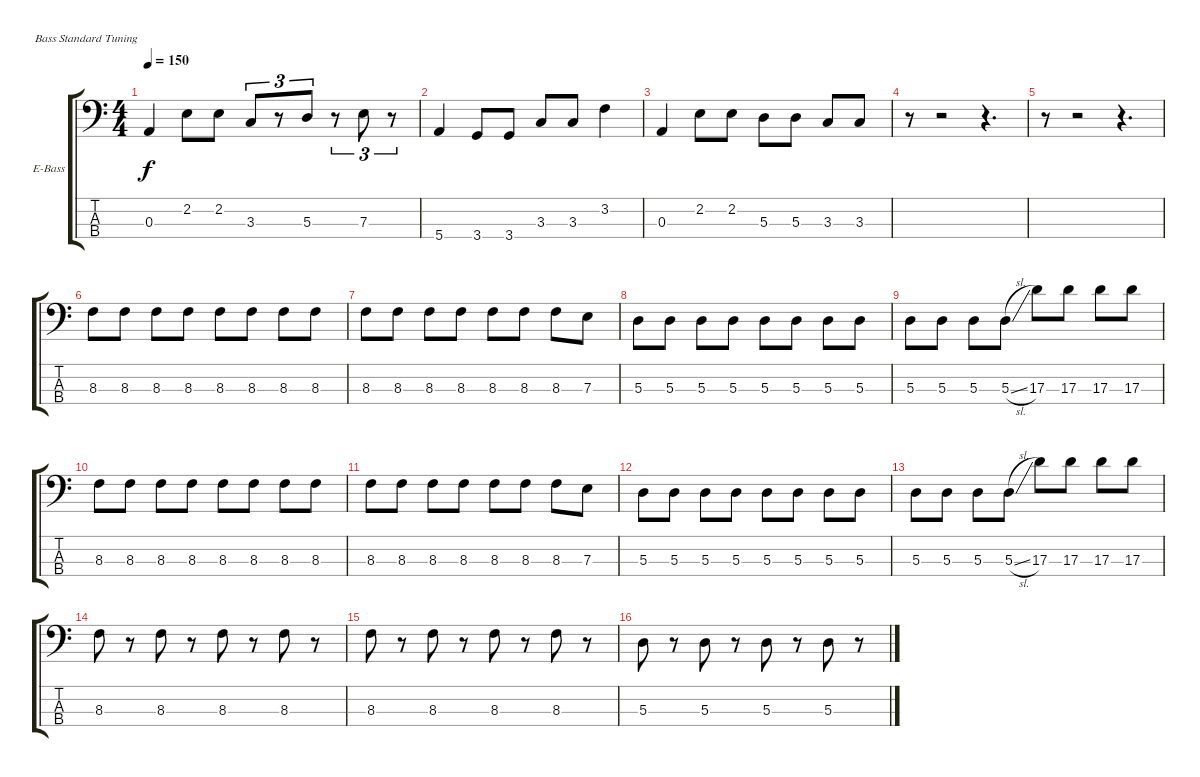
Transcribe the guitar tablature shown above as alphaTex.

\defaultSystemsLayout 4
\bracketExtendMode groupsimilarinstruments
\firstSystemTrackNameOrientation horizontal
\otherSystemsTrackNameOrientation horizontal
\track ("Nick O’Malley" "E-Bass") {instrument electricbassfinger}
\staff {score tabs}
\tuning (G2 D2 A1 E1)
\ts (4 4)
\tempo 150
\clef f4
\scale
0.333333
\ks c
0.3.4{dy f} 2.2.8 2.2.8 3.3.8{tu (3 2)} r.8{tu (3 2)} 5.3.8{tu (3 2)} r.8{tu (3 2)} 7.3.8{tu (3 2)} r.8{tu (3 2)} |
\scale
0.333333 5.4.4 3.4.8 3.4.8 3.3.8 3.3.8 3.2.4 |
\scale
0.333333 0.3.4 2.2.8 2.2.8 5.3.8 5.3.8 3.3.8 3.3.8 |
\scale
0.333333 r.8 r.2 r.4{d} |
\scale
0.333333 r.8 r.2 r.4{d} |
\scale
0.333333 8.3.8 8.3.8 8.3.8 8.3.8 8.3.8 8.3.8 8.3.8 8.3.8 |
\scale
0.333333 8.3.8 8.3.8 8.3.8 8.3.8 8.3.8 8.3.8 8.3.8 7.3.8 |
\scale
0.333333 5.3.8 5.3.8 5.3.8 5.3.8 5.3.8 5.3.8 5.3.8 5.3.8 |
\scale
0.333333 5.3.8 5.3.8 5.3.8 5.3{sl}.8 17.3.8 17.3.8 17.3.8 17.3.8 |
\scale
0.333333 8.3.8 8.3.8 8.3.8 8.3.8 8.3.8 8.3.8 8.3.8 8.3.8 |
\scale
0.333333 8.3.8 8.3.8 8.3.8 8.3.8 8.3.8 8.3.8 8.3.8 7.3.8 |
\scale
0.333333 5.3.8 5.3.8 5.3.8 5.3.8 5.3.8 5.3.8 5.3.8 5.3.8 |
\scale
0.333333 5.3.8 5.3.8 5.3.8 5.3{sl}.8 17.3.8 17.3.8 17.3.8 17.3.8 |
\scale
0.333333 8.3.8 r.8 8.3.8 r.8 8.3.8 r.8 8.3.8 r.8 |
\scale
0.333333 8.3.8 r.8 8.3.8 r.8 8.3.8 r.8 8.3.8 r.8 |
\scale
0.333333 5.3.8 r.8 5.3.8 r.8 5.3.8 r.8 5.3.8 r.8
